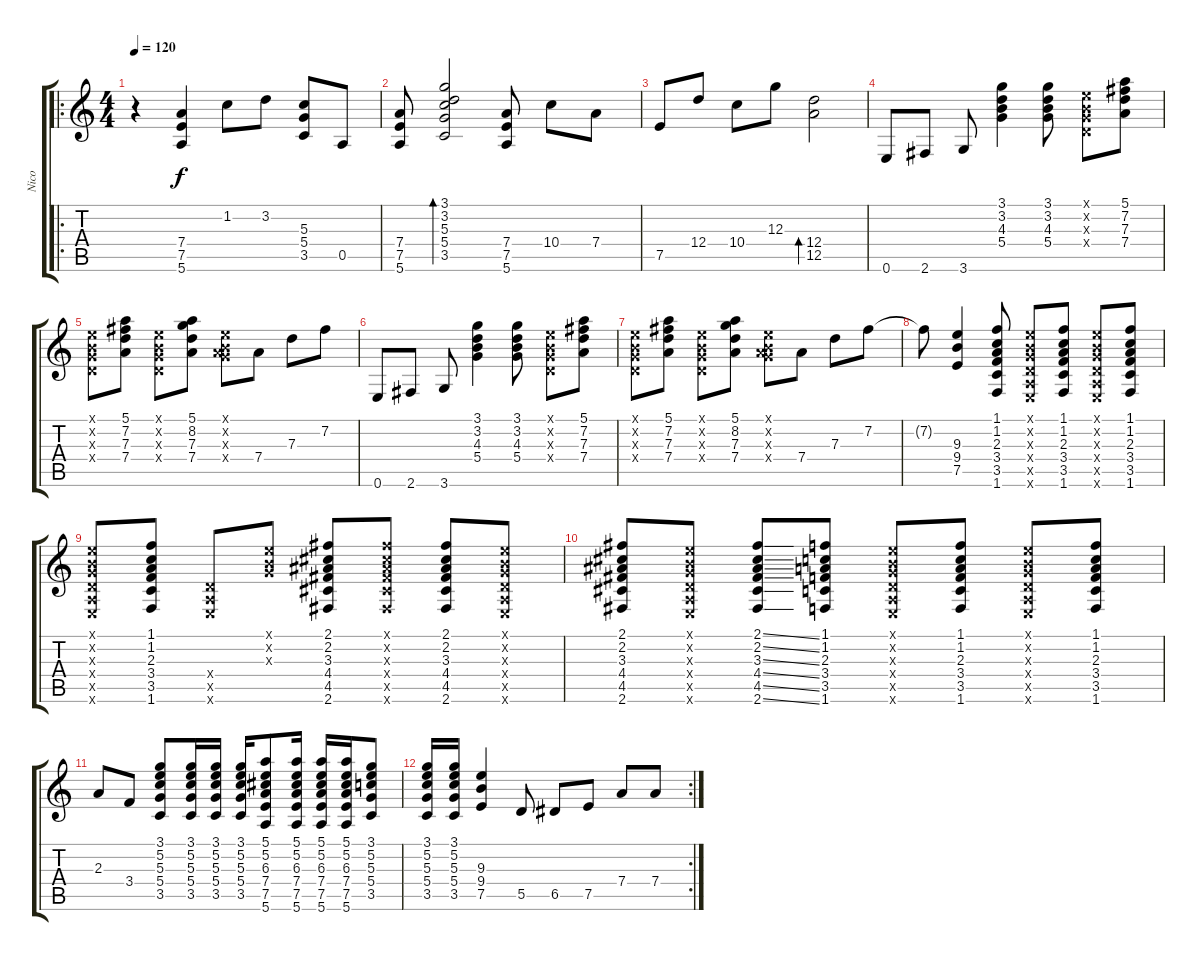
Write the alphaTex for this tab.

\track ("Nico" "Nico") {instrument electricguitarclean}
\staff {score tabs}
\tuning (E4 B3 G3 D3 A2 E2) {hide}
\ro
\ts (4 4)
\tempo 120
\clef g2
\ks c
r.4{dy f instrument electricguitarclean} (7.4 7.5 5.6).4 1.2.8 3.2.8 (5.3 5.4 3.5).8 0.5.8 |
(7.4 7.5 5.6).8 (3.1 3.2 5.3 5.4 3.5).2{bd 240} (7.4 7.5 5.6).8 10.4.8 7.4.8 |
7.5.8 12.4.8 10.4.8 12.3.8 (12.4 12.5).2{bd 240} |
0.6.8 2.6.8 3.6.8 (3.1 3.2 4.3 5.4).4 (3.1 3.2 4.3 5.4).8 (0.1{x} 0.2{x} 0.3{x} 0.4{x}).8 (5.1 7.2 7.3 7.4).8 |
(0.1{x} 0.2{x} 0.3{x} 0.4{x}).8 (5.1 7.2 7.3 7.4).8 (0.1{x} 0.2{x} 0.3{x} 0.4{x}).8 (5.1 8.2 7.3 7.4).8 (0.1{x} 0.2{x} 0.3{x} 7.4{x}).8 7.4.8 7.3.8 7.2.8 |
0.6.8 2.6.8 3.6.8 (3.1 3.2 4.3 5.4).4 (3.1 3.2 4.3 5.4).8 (0.1{x} 0.2{x} 0.3{x} 0.4{x}).8 (5.1 7.2 7.3 7.4).8 |
(0.1{x} 0.2{x} 0.3{x} 0.4{x}).8 (5.1 7.2 7.3 7.4).8 (0.1{x} 0.2{x} 0.3{x} 0.4{x}).8 (5.1 8.2 7.3 7.4).8 (0.1{x} 0.2{x} 0.3{x} 7.4{x}).8 7.4.8 7.3.8 7.2.8 |
7.2{t}.8 (9.3 9.4 7.5).4 (1.1 1.2 2.3 3.4 3.5 1.6).8 (0.1{x} 0.2{x} 0.3{x} 0.4{x} 0.5{x} 0.6{x}).8 (1.1 1.2 2.3 3.4 3.5 1.6).8 (0.1{x} 0.2{x} 0.3{x} 0.4{x} 0.5{x} 0.6{x}).8 (1.1 1.2 2.3 3.4 3.5 1.6).8 |
(0.1{x} 0.2{x} 0.3{x} 0.4{x} 0.5{x} 0.6{x}).8 (1.1 1.2 2.3 3.4 3.5 1.6).8 (0.4{x} 0.5{x} 0.6{x}).8 (0.1{x} 0.2{x} 0.3{x}).8 (2.1 2.2 3.3 4.4 4.5 2.6).8 (2.1{x} 2.2{x} 3.3{x} 4.4{x} 4.5{x} 2.6{x}).8 (2.1 2.2 3.3 4.4 4.5 2.6).8 (0.1{x} 0.2{x} 0.3{x} 0.4{x} 0.5{x} 0.6{x}).8 |
(2.1 2.2 3.3 4.4 4.5 2.6).8 (0.1{x} 0.2{x} 0.3{x} 0.4{x} 0.5{x} 0.6{x}).8 (2.1{ss} 2.2{ss} 3.3{ss} 4.4{ss} 4.5{ss} 2.6{ss}).8 (1.1 1.2 2.3 3.4 3.5 1.6).8 (0.1{x} 0.2{x} 0.3{x} 0.4{x} 0.5{x} 0.6{x}).8 (1.1 1.2 2.3 3.4 3.5 1.6).8 (0.1{x} 0.2{x} 0.3{x} 0.4{x} 0.5{x} 0.6{x}).8 (1.1 1.2 2.3 3.4 3.5 1.6).8 |
2.3.8 3.4.8 (3.1 5.2 5.3 5.4 3.5).8 (3.1 5.2 5.3 5.4 3.5).16 (3.1 5.2 5.3 5.4 3.5).16 (3.1 5.2 5.3 5.4 3.5).16 (5.1 5.2 6.3 7.4 7.5 5.6).8 (5.1 5.2 6.3 7.4 7.5 5.6).16 (5.1 5.2 6.3 7.4 7.5 5.6).16 (5.1 5.2 6.3 7.4 7.5 5.6).16 (3.1 5.2 5.3 5.4 3.5).8 |
\rc 2
(3.1 5.2 5.3 5.4 3.5).16 (3.1 5.2 5.3 5.4 3.5).16 (9.3 9.4 7.5).4 5.5.8 6.5.8 7.5.8 7.4.8 7.4.8
